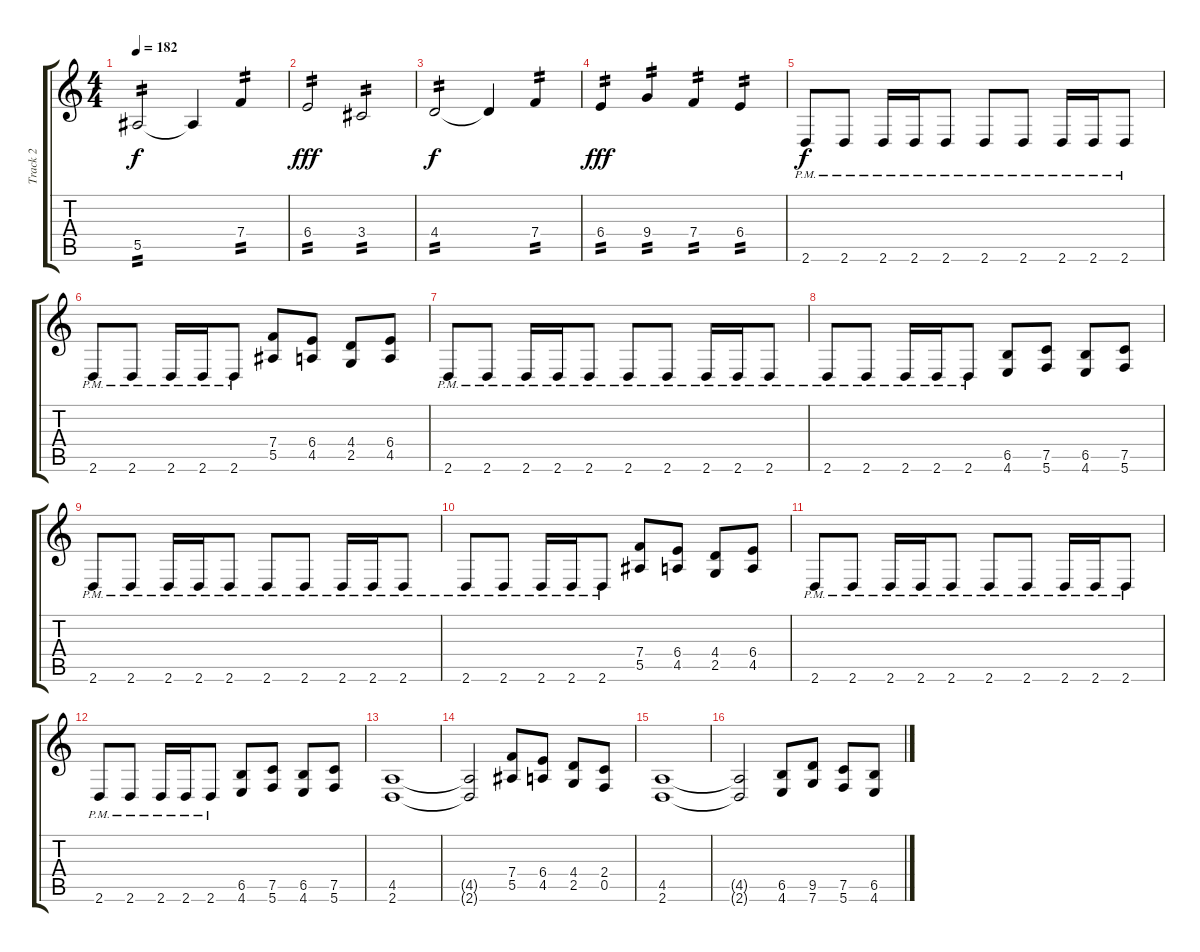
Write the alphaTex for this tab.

\track ("Track 2" "Track 2") {instrument distortionguitar}
\staff {score tabs}
\tuning (C4 G3 Eb3 Bb2 F2 C2) {hide}
\ts (4 4)
\tempo 182
\clef g2
\ks c
5.5.2{tp 2 dy f} 5.5{t}.4 7.4.4{tp 2} |
6.4.2{tp 2 dy fff} 3.4.2{tp 2} |
4.4.2{tp 2 dy f} 4.4{t}.4 7.4.4{tp 2} |
6.4.4{tp 2 dy fff} 9.4.4{tp 2} 7.4.4{tp 2} 6.4.4{tp 2} |
2.6{pm}.8{dy f} 2.6{pm}.8 2.6{pm}.16 2.6{pm}.16 2.6{pm}.8 2.6{pm}.8 2.6{pm}.8 2.6{pm}.16 2.6{pm}.16 2.6{pm}.8 |
2.6{pm}.8 2.6{pm}.8 2.6{pm}.16 2.6{pm}.16 2.6{pm}.8 (7.4 5.5).8 (6.4 4.5).8 (4.4 2.5).8 (6.4 4.5).8 |
2.6{pm}.8 2.6{pm}.8 2.6{pm}.16 2.6{pm}.16 2.6{pm}.8 2.6{pm}.8 2.6{pm}.8 2.6{pm}.16 2.6{pm}.16 2.6{pm}.8 |
2.6{pm}.8 2.6{pm}.8 2.6{pm}.16 2.6{pm}.16 2.6{pm}.8 (6.5 4.6).8 (7.5 5.6).8 (6.5 4.6).8 (7.5 5.6).8 |
2.6{pm}.8 2.6{pm}.8 2.6{pm}.16 2.6{pm}.16 2.6{pm}.8 2.6{pm}.8 2.6{pm}.8 2.6{pm}.16 2.6{pm}.16 2.6{pm}.8 |
2.6{pm}.8 2.6{pm}.8 2.6{pm}.16 2.6{pm}.16 2.6{pm}.8 (7.4 5.5).8 (6.4 4.5).8 (4.4 2.5).8 (6.4 4.5).8 |
2.6{pm}.8 2.6{pm}.8 2.6{pm}.16 2.6{pm}.16 2.6{pm}.8 2.6{pm}.8 2.6{pm}.8 2.6{pm}.16 2.6{pm}.16 2.6{pm}.8 |
2.6{pm}.8 2.6{pm}.8 2.6{pm}.16 2.6{pm}.16 2.6{pm}.8 (6.5 4.6).8 (7.5 5.6).8 (6.5 4.6).8 (7.5 5.6).8 |
(4.5 2.6).1 |
(4.5{t} 2.6{t}).2 (7.4 5.5).8 (6.4 4.5).8 (4.4 2.5).8 (2.4 0.5).8 |
(4.5 2.6).1 |
(4.5{t} 2.6{t}).2 (6.5 4.6).8 (9.5 7.6).8 (7.5 5.6).8 (6.5 4.6).8
